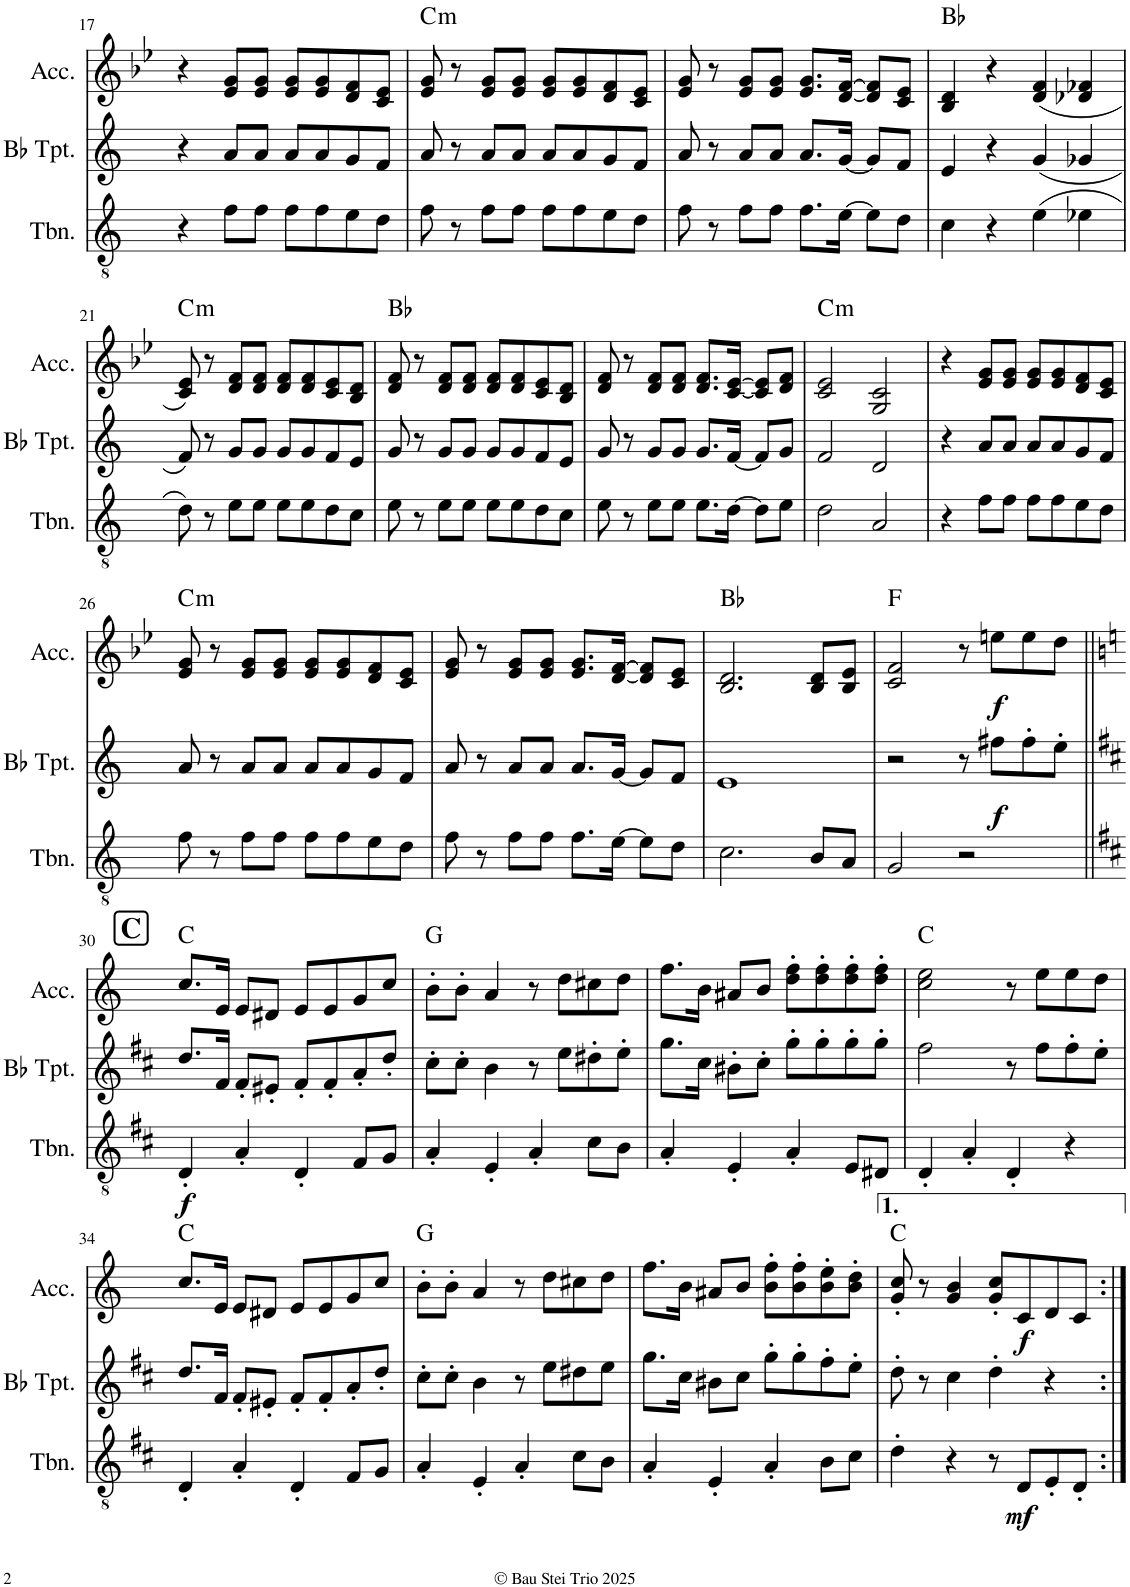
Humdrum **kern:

**kern	**dynam	**kern	**dynam	**kern	**dynam	**harte
*part3	*part3	*part2	*part2	*part1	*part1	*part1
*staff3	*staff3	*staff2	*staff2	*staff1	*staff1	*
*I"Trombone	*	*I"Bb Trumpet	*	*I"Accordion	*	*
*I'Tbn.	*	*I'Bb Tpt.	*	*I'Acc.	*	*
!!LO:PB:g=z
*clefGv2	*	*clefG2	*	*clefG2	*	*
*Trd1c2	*	*Trd1c2	*	*	*	*
*k[]	*	*k[]	*	*k[b-e-]	*	*
*M4/4	*	*M4/4	*	*M4/4	*	*
=17	=17	=17	=17	=17	=17	=17
4r	.	4r	.	4r	.	.
8f\L	.	8a/L	.	8e-/ 8g/L	.	.
8f\J	.	8a/J	.	8e-/ 8g/J	.	.
8f\L	.	8a/L	.	8e-/ 8g/L	.	.
8f\	.	8a/	.	8e-/ 8g/	.	.
8e\	.	8g/	.	8d/ 8f/	.	.
8d\J	.	8f/J	.	8c/ 8e-/J	.	.
=18	=18	=18	=18	=18	=18	=18
!	!	!	!	!	!	!LO:H:kt=m
8f\	.	8a/	.	8e-/ 8g/	.	C:min
8r	.	8r	.	8r	.	.
8f\L	.	8a/L	.	8e-/ 8g/L	.	.
8f\J	.	8a/J	.	8e-/ 8g/J	.	.
8f\L	.	8a/L	.	8e-/ 8g/L	.	.
8f\	.	8a/	.	8e-/ 8g/	.	.
8e\	.	8g/	.	8d/ 8f/	.	.
8d\J	.	8f/J	.	8c/ 8e-/J	.	.
=19	=19	=19	=19	=19	=19	=19
8f\	.	8a/	.	8e-/ 8g/	.	.
8r	.	8r	.	8r	.	.
8f\L	.	8a/L	.	8e-/ 8g/L	.	.
8f\J	.	8a/J	.	8e-/ 8g/J	.	.
8.f\L	.	8.a/L	.	8.e-/ 8.g/L	.	.
[16e\Jk	.	[16g/Jk	.	[16d/ [16f/Jk	.	.
8e\L]	.	8g/L]	.	8d/] 8f/]L	.	.
8d\J	.	8f/J	.	8c/ 8e-/J	.	.
=20	=20	=20	=20	=20	=20	=20
4c\	.	4e/	.	4B-/ 4d/	.	Bb:maj
4r	.	4r	.	4r	.	.
(4e\	.	(4g/	.	(4d/ 4f/	.	.
4e-X\	.	4g-X/	.	4d-X/ 4f-X/	.	.
!!LO:LB:g=z
=21	=21	=21	=21	=21	=21	=21
!	!	!	!	!	!	!LO:H:kt=m
8d\)	.	8f/)	.	8c/ 8e-/)	.	C:min
8r	.	8r	.	8r	.	.
8e\L	.	8g/L	.	8d/ 8f/L	.	.
8e\J	.	8g/J	.	8d/ 8f/J	.	.
8e\L	.	8g/L	.	8d/ 8f/L	.	.
8e\	.	8g/	.	8d/ 8f/	.	.
8d\	.	8f/	.	8c/ 8e-/	.	.
8c\J	.	8e/J	.	8B-/ 8d/J	.	.
=22	=22	=22	=22	=22	=22	=22
8e\	.	8g/	.	8d/ 8f/	.	Bb:maj
8r	.	8r	.	8r	.	.
8e\L	.	8g/L	.	8d/ 8f/L	.	.
8e\J	.	8g/J	.	8d/ 8f/J	.	.
8e\L	.	8g/L	.	8d/ 8f/L	.	.
8e\	.	8g/	.	8d/ 8f/	.	.
8d\	.	8f/	.	8c/ 8e-/	.	.
8c\J	.	8e/J	.	8B-/ 8d/J	.	.
=23	=23	=23	=23	=23	=23	=23
8e\	.	8g/	.	8d/ 8f/	.	.
8r	.	8r	.	8r	.	.
8e\L	.	8g/L	.	8d/ 8f/L	.	.
8e\J	.	8g/J	.	8d/ 8f/J	.	.
8.e\L	.	8.g/L	.	8.d/ 8.f/L	.	.
[16d\Jk	.	[16f/Jk	.	[16c/ [16e-/Jk	.	.
8d\L]	.	8f/L]	.	8c/] 8e-/]L	.	.
8e\J	.	8g/J	.	8d/ 8f/J	.	.
=24	=24	=24	=24	=24	=24	=24
!	!	!	!	!	!	!LO:H:kt=m
2d\	.	2f/	.	2c/ 2e-/	.	C:min
2A/	.	2d/	.	2G/ 2c/	.	.
=25	=25	=25	=25	=25	=25	=25
4r	.	4r	.	4r	.	.
8f\L	.	8a/L	.	8e-/ 8g/L	.	.
8f\J	.	8a/J	.	8e-/ 8g/J	.	.
8f\L	.	8a/L	.	8e-/ 8g/L	.	.
8f\	.	8a/	.	8e-/ 8g/	.	.
8e\	.	8g/	.	8d/ 8f/	.	.
8d\J	.	8f/J	.	8c/ 8e-/J	.	.
!!LO:LB:g=z
=26	=26	=26	=26	=26	=26	=26
!	!	!	!	!	!	!LO:H:kt=m
8f\	.	8a/	.	8e-/ 8g/	.	C:min
8r	.	8r	.	8r	.	.
8f\L	.	8a/L	.	8e-/ 8g/L	.	.
8f\J	.	8a/J	.	8e-/ 8g/J	.	.
8f\L	.	8a/L	.	8e-/ 8g/L	.	.
8f\	.	8a/	.	8e-/ 8g/	.	.
8e\	.	8g/	.	8d/ 8f/	.	.
8d\J	.	8f/J	.	8c/ 8e-/J	.	.
=27	=27	=27	=27	=27	=27	=27
8f\	.	8a/	.	8e-/ 8g/	.	.
8r	.	8r	.	8r	.	.
8f\L	.	8a/L	.	8e-/ 8g/L	.	.
8f\J	.	8a/J	.	8e-/ 8g/J	.	.
8.f\L	.	8.a/L	.	8.e-/ 8.g/L	.	.
[16e\Jk	.	[16g/Jk	.	[16d/ [16f/Jk	.	.
8e\L]	.	8g/L]	.	8d/] 8f/]L	.	.
8d\J	.	8f/J	.	8c/ 8e-/J	.	.
=28	=28	=28	=28	=28	=28	=28
2.c\	.	1e	.	2.B-/ 2.d/	.	Bb:maj
8B/L	.	.	.	8B-/ 8d/L	.	.
8A/J	.	.	.	8B-/ 8e-/J	.	.
=29	=29	=29	=29	=29	=29	=29
2G/	.	2r	.	2c/ 2f/	.	F:maj
2r	.	8r	.	8r	.	.
!	!	!	!LO:DY:b	!	!LO:DY:b	!
.	.	8ff#X\L	f	8een\L	f	.
.	.	8ff#'\	.	8ee\	.	.
.	.	8ee'\J	.	8dd\J	.	.
!!LO:LB:g=z
!!LO:REH:place=s1:a:B:cj:fs=14:t=C
=30||	=30||	=30||	=30||	=30||	=30||	=30||
*k[f#c#]	*	*k[f#c#]	*	*k[]	*	*
!	!LO:DY:b	!	!	!	!	!
4D'/	f	8.dd/L	.	8.cc/L	.	C:maj
.	.	16f#/Jk	.	16e/Jk	.	.
4A'/	.	8f#'/L	.	8e/L	.	.
.	.	8e#X'/J	.	8d#X/J	.	.
4D'/	.	8f#'/L	.	8e/L	.	.
.	.	8f#'/	.	8e/	.	.
8F#/L	.	8a'/	.	8g/	.	.
8G/J	.	8dd'/J	.	8cc/J	.	.
=31	=31	=31	=31	=31	=31	=31
4A'/	.	8cc#'\L	.	8b'\L	.	G:maj
.	.	8cc#'\J	.	8b'\J	.	.
4E'/	.	4b\	.	4a/	.	.
4A'/	.	8r	.	8r	.	.
.	.	8ee\L	.	8dd\L	.	.
8c#\L	.	8dd#X'\	.	8cc#X\	.	.
8B\J	.	8ee'\J	.	8dd\J	.	.
=32	=32	=32	=32	=32	=32	=32
4A'/	.	8.gg\L	.	8.ff\L	.	.
.	.	16cc#\Jk	.	16b\Jk	.	.
4E'/	.	8b#X'\L	.	8a#X/L	.	.
.	.	8cc#'\J	.	8b/J	.	.
4A'/	.	8gg'\L	.	8dd\' 8ff\'L	.	.
.	.	8gg'\	.	8dd\' 8ff\'	.	.
8E/L	.	8gg'\	.	8dd\' 8ff\'	.	.
8D#X/J	.	8gg'\J	.	8dd\' 8ff\'J	.	.
=33	=33	=33	=33	=33	=33	=33
4D'/	.	2ff#\	.	2cc\ 2ee\	.	C:maj
4A'/	.	.	.	.	.	.
4D'/	.	8r	.	8r	.	.
.	.	8ff#\L	.	8ee\L	.	.
4r	.	8ff#'\	.	8ee\	.	.
.	.	8ee'\J	.	8dd\J	.	.
!!LO:LB:g=z
=34	=34	=34	=34	=34	=34	=34
4D'/	.	8.dd/L	.	8.cc/L	.	C:maj
.	.	16f#/Jk	.	16e/Jk	.	.
4A'/	.	8f#'/L	.	8e/L	.	.
.	.	8e#X'/J	.	8d#X/J	.	.
4D'/	.	8f#'/L	.	8e/L	.	.
.	.	8f#'/	.	8e/	.	.
8F#/L	.	8a'/	.	8g/	.	.
8G/J	.	8dd'/J	.	8cc/J	.	.
=35	=35	=35	=35	=35	=35	=35
4A'/	.	8cc#'\L	.	8b'\L	.	G:maj
.	.	8cc#'\J	.	8b'\J	.	.
4E'/	.	4b\	.	4a/	.	.
4A'/	.	8r	.	8r	.	.
.	.	8ee\L	.	8dd\L	.	.
8c#\L	.	8dd#X\	.	8cc#X\	.	.
8B\J	.	8ee\J	.	8dd\J	.	.
=36	=36	=36	=36	=36	=36	=36
4A'/	.	8.gg\L	.	8.ff\L	.	.
.	.	16cc#\Jk	.	16b\Jk	.	.
4E'/	.	8b#X\L	.	8a#X/L	.	.
.	.	8cc#\J	.	8b/J	.	.
4A'/	.	8gg'\L	.	8b\' 8ff\'L	.	.
.	.	8gg'\	.	8b\' 8ff\'	.	.
8B\L	.	8ff#'\	.	8b\' 8ee\'	.	.
8c#\J	.	8ee'\J	.	8b\' 8dd\'J	.	.
=37	=37	=37	=37	=37	=37	=37
4d'\	.	8dd'\	.	8g/' 8cc/'	.	C:maj
.	.	8r	.	8r	.	.
4r	.	4cc#\	.	4g/ 4b/	.	.
8r	.	4dd'\	.	8g/' 8cc/'L	.	.
!	!LO:DY:b	!	!	!	!LO:DY:b	!
8D/L	mf	.	.	8c/	f	.
8E'/	.	4r	.	8d/	.	.
8D'/J	.	.	.	8c/J	.	.
=:|!	=:|!	=:|!	=:|!	=:|!	=:|!	=:|!
*-	*-	*-	*-	*-	*-	*-
